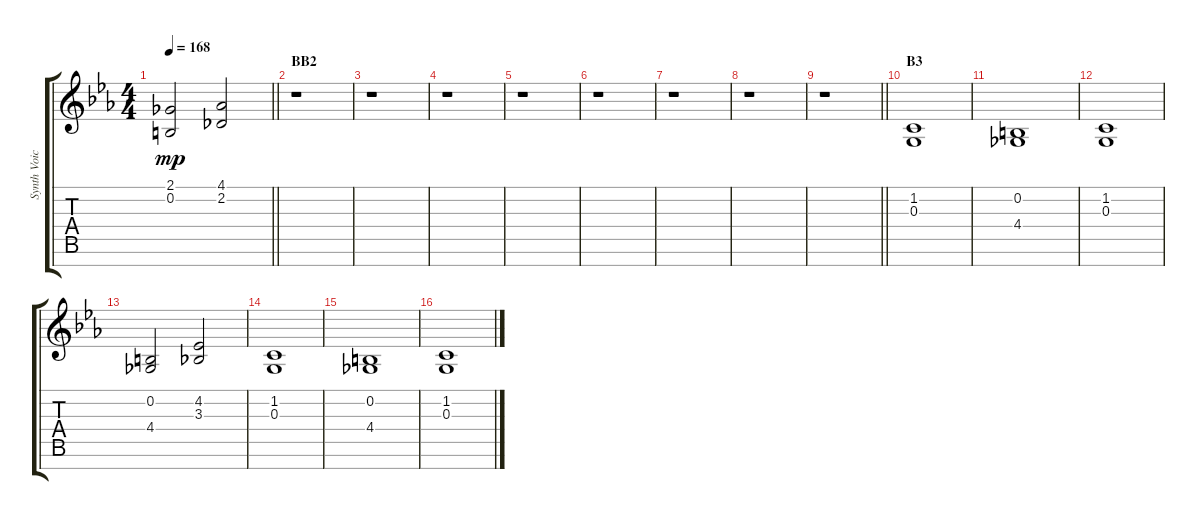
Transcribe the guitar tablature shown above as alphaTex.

\track ("Synth Voice" "Synth Voic") {instrument synthvoice}
\staff {score tabs}
\tuning (E4 B3 G3 D3 A2 E2 B1) {hide}
\ts (4 4)
\tempo 168
\clef g2
\barLineRight lightlight
\ks cminor
(2.1 0.2).2{dy mp} (4.1 2.2).2 |
\section ("" "BB2")
r.1 |
r.1 |
r.1 |
r.1 |
r.1 |
r.1 |
r.1 |
\barLineRight lightlight
r.1 |
\section ("" "B3")
(1.2 0.3).1 |
(0.2 4.4).1 |
(1.2 0.3).1 |
(0.2 4.4).2 (4.2 3.3).2 |
(1.2 0.3).1 |
(0.2 4.4).1 |
(1.2 0.3).1
